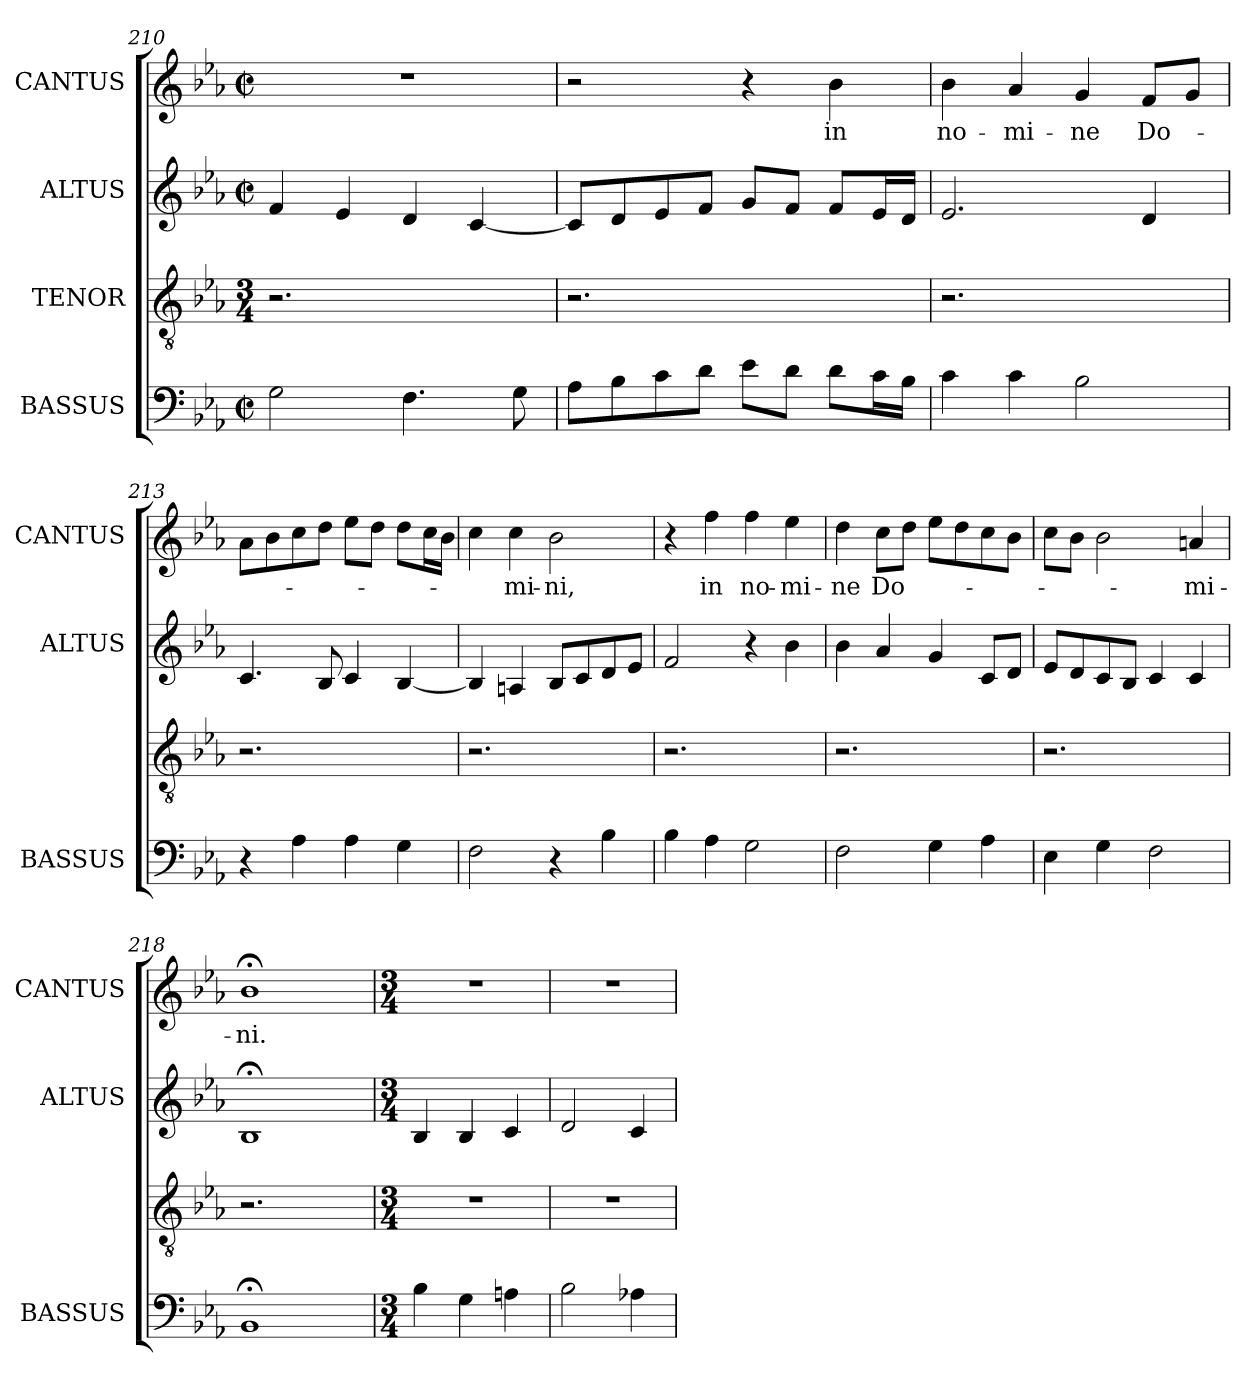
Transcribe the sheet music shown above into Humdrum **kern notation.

**kern	**kern	**kern	**kern	**text
*part4	*part3	*part2	*part1	*part1
*staff4	*staff3	*staff2	*staff1	*staff1
*I"BASSUS	*I"TENOR	*I"ALTUS	*I"CANTUS	*
*I'BASSUS	*	*I'ALTUS	*I'CANTUS	*
*clefF4	*clefGv2	*clefG2	*clefG2	*
*k[b-e-a-]	*k[b-e-a-]	*k[b-e-a-]	*k[b-e-a-]	*
*E-:	*E-:	*E-:	*E-:	*
*M2/2	*M3/4	*M2/2	*M2/2	*
*met(c|)	*	*met(c|)	*met(c|)	*
=210	=210	=210	=210	=210
2G\	2.r	4f/	1r	.
.	.	4e-/	.	.
4.F\	.	4d/	.	.
.	4ryy	[<4c/	.	.
8G\	.	.	.	.
=211	=211	=211	=211	=211
8A-\L	2.r	8c/L]	2r	.
8B-\	.	8d/	.	.
8c\	.	8e-/	.	.
8d\J	.	8f/J	.	.
8e-\L	.	8g/L	4r	.
8d\J	.	8f/J	.	.
!	!	!	!	!LO:LY:b
8d\L	4ryy	8f/L	4b-\	in
16c\L	.	16e-/L	.	.
16B-\JJ	.	16d/JJ	.	.
=212	=212	=212	=212	=212
!	!	!	!	!LO:LY:b
4c\	2.r	2.e-/	4b-\	no-
!	!	!	!	!LO:LY:b
4c\	.	.	4a-/	-mi-
!	!	!	!	!LO:LY:b
2B-\	.	.	4g/	-ne
!	!	!	!	!LO:LY:b
.	4ryy	4d/	8f/L	Do-
.	.	.	8g/J	.
=213	=213	=213	=213	=213
4r	2.r	4.c/	8a-\L	.
.	.	.	8b-\	.
4A-\	.	.	8cc\	.
.	.	8B-/	8dd\J	.
4A-\	.	4c/	8ee-\L	.
.	.	.	8dd\J	.
4G\	4ryy	[<4B-/	8dd\L	.
.	.	.	16cc\L	.
.	.	.	16b-\JJ	.
!!LO:LB:g=z
=214	=214	=214	=214	=214
2F\	2.r	4B-/]	4cc\	.
!	!	!	!	!LO:LY:b
.	.	4An/	4cc\	-mi-
!	!	!	!	!LO:LY:b
4r	.	8B-/L	2b-\	-ni,
.	.	8c/	.	.
4B-\	4ryy	8d/	.	.
.	.	8e-/J	.	.
=215	=215	=215	=215	=215
4B-\	2.r	2f/	4r	.
!	!	!	!	!LO:LY:b
4A-\	.	.	4ff\	in
!	!	!	!	!LO:LY:b
2G\	.	4r	4ff\	no-
!	!	!	!	!LO:LY:b
.	4ryy	4b-\	4ee-\	-mi-
=216	=216	=216	=216	=216
!	!	!	!	!LO:LY:b
2F\	2.r	4b-\	4dd\	-ne
!	!	!	!	!LO:LY:b
.	.	4a-/	8cc\L	Do-
.	.	.	8dd\J	.
4G\	.	4g/	8ee-\L	.
.	.	.	8dd\	.
4A-\	4ryy	8c/L	8cc\	.
.	.	8d/J	8b-\J	.
=217	=217	=217	=217	=217
4E-\	2.r	8e-/L	8cc\L	.
.	.	8d/	8b-\J	.
4G\	.	8c/	2b-\	.
.	.	8B-/J	.	.
2F\	.	4c/	.	.
!	!	!	!	!LO:LY:b
.	4ryy	4c/	4an/	-mi-
=218	=218	=218	=218	=218
!	!	!	!	!LO:LY:b
1BB-;	2.r	1B-;	1b-;<	-ni.
.	4ryy	.	.	.
!!LO:PB:g=z
=219	=219	=219	=219	=219
*M3/4	*M3/4	*M3/4	*M3/4	*
!	!LO:N:vis=1	!	!LO:N:vis=1	!
4B-\	2.r	4B-/	2.r	.
4G\	.	4B-/	.	.
4An\	.	4c/	.	.
=220	=220	=220	=220	=220
!	!LO:N:vis=1	!	!LO:N:vis=1	!
2B-\	2.r	2d/	2.r	.
4A-X\	.	4c/	.	.
=	=	=	=	=
*-	*-	*-	*-	*-
